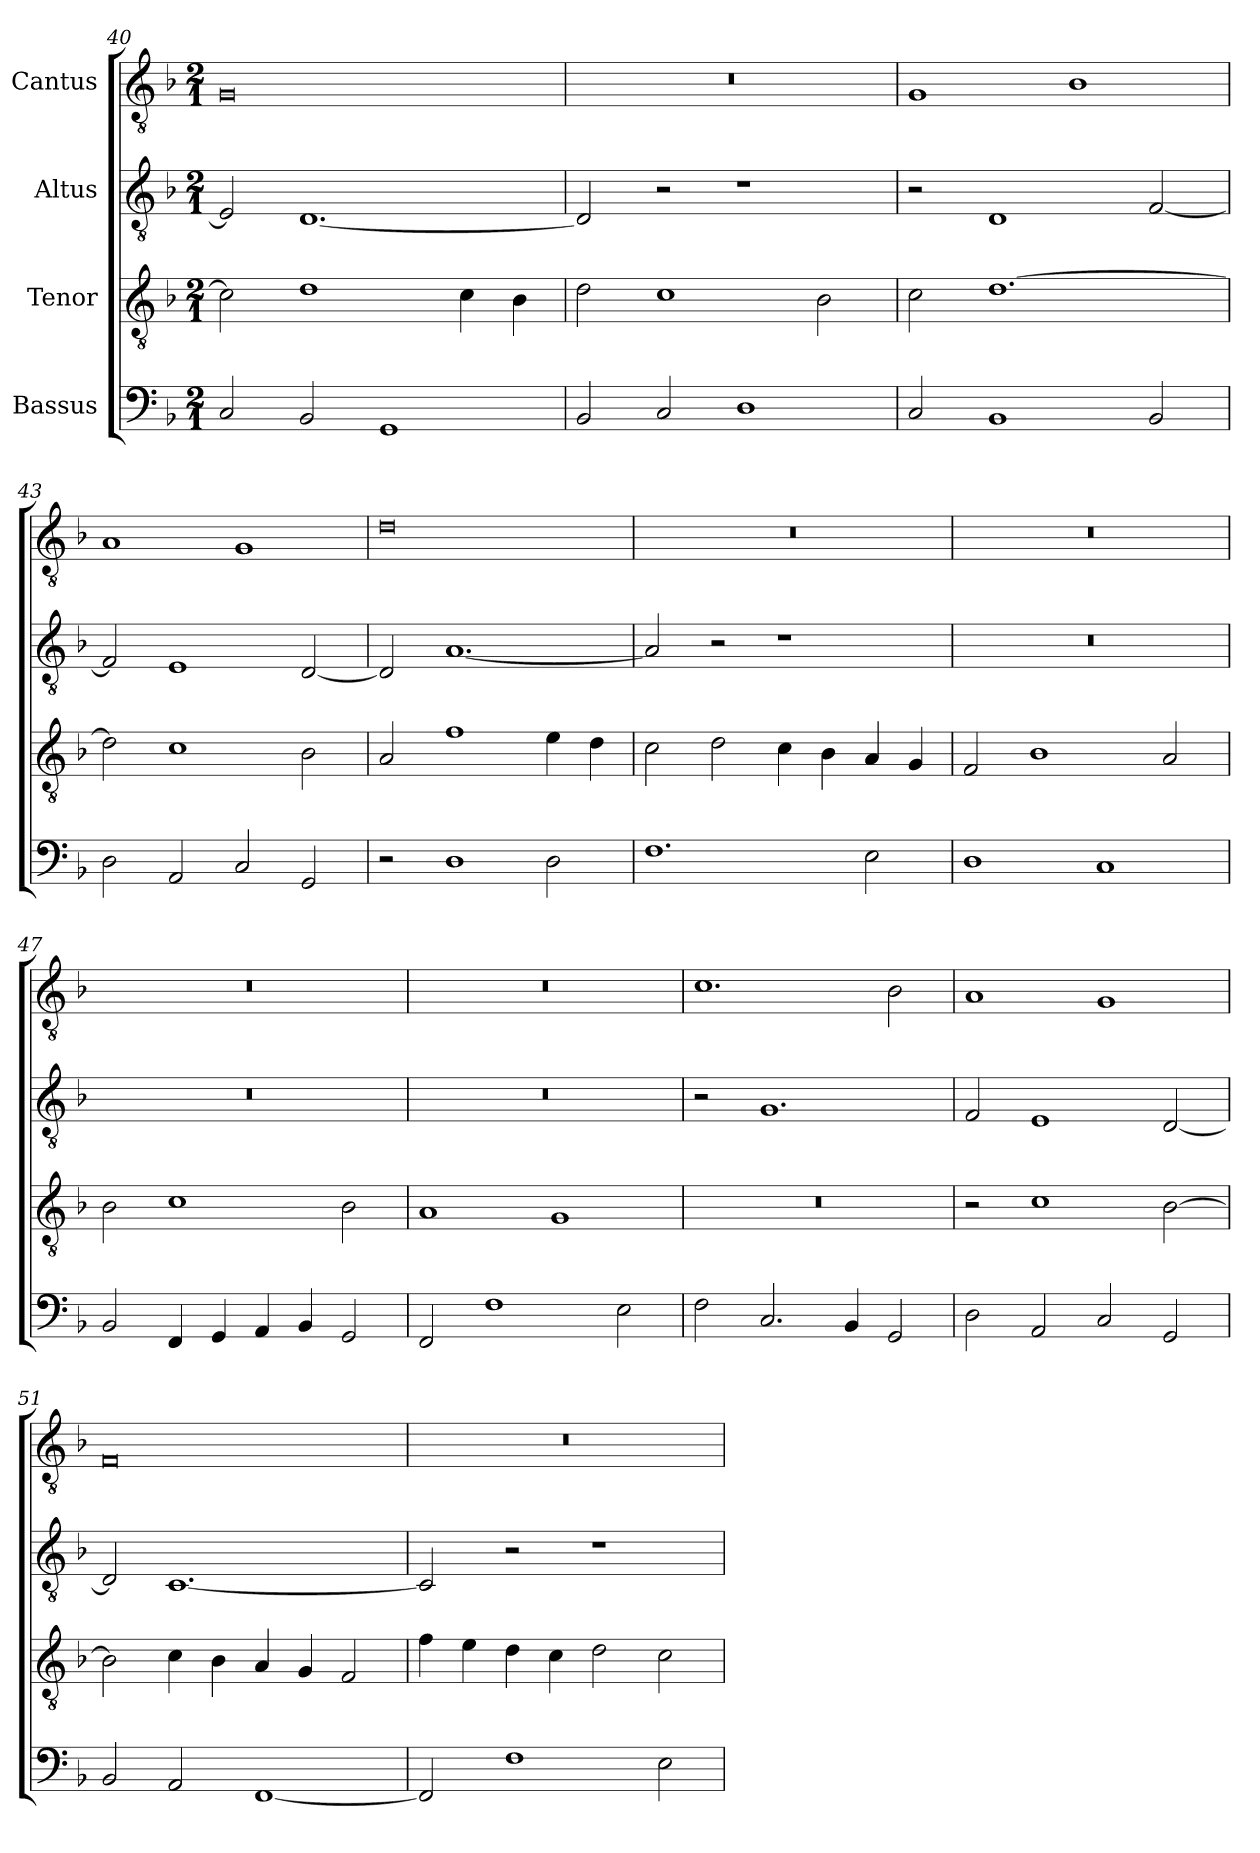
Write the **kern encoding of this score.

**kern	**kern	**kern	**kern
*part4	*part3	*part2	*part1
*staff4	*staff3	*staff2	*staff1
*I"Bassus	*I"Tenor	*I"Altus	*I"Cantus
*clefF4	*clefGv2	*clefGv2	*clefGv2
*	*ITrd7c12	*ITrd7c12	*ITrd7c12
*k[b-]	*k[b-]	*k[b-]	*k[b-]
*F:	*F:	*F:	*F:
*M2/1	*M2/1	*M2/1	*M2/1
=40	=40	=40	=40
2Ci/	2Ci\]	2EEi/]	0GGi
2BB-i/	1Di	[<1.DDi	.
1GGi	.	.	.
.	4Ci\	.	.
.	4BB-i\	.	.
=41	=41	=41	=41
!	!	!	!LO:N:vis=1
2BB-i/	2Di\	2DDi/]	0r
2Ci/	1Ci	2r	.
1Di	.	1r	.
.	2BB-i\	.	.
=42	=42	=42	=42
2Ci/	2Ci\	2r	1GGi
1BB-i	[>1.Di	1DDi	.
.	.	.	1BB-i
2BB-i/	.	[<2FFi/	.
!!LO:LB:g=z
=43	=43	=43	=43
2Di\	2Di\]	2FFi/]	1AAi
2AAi/	1Ci	1EEi	.
2Ci/	.	.	1GGi
2GGi/	2BB-i\	[<2DDi/	.
=44	=44	=44	=44
2r	2AAi/	2DDi/]	0Di
1Di	1Fi	[<1.AAi	.
2Di\	4Ei\	.	.
.	4Di\	.	.
=45	=45	=45	=45
!	!	!	!LO:N:vis=1
1.Fi	2Ci\	2AAi/]	0r
.	2Di\	2r	.
.	4Ci\	1r	.
.	4BB-i\	.	.
2Ei\	4AAi/	.	.
.	4GGi/	.	.
=46	=46	=46	=46
!	!	!LO:N:vis=1	!LO:N:vis=1
1Di	2FFi/	0r	0r
.	1BB-i	.	.
1Ci	.	.	.
.	2AAi/	.	.
=47	=47	=47	=47
!	!	!LO:N:vis=1	!LO:N:vis=1
2BB-i/	2BB-i\	0r	0r
4FFi/	1Ci	.	.
4GGi/	.	.	.
4AAi/	.	.	.
4BB-i/	.	.	.
2GGi/	2BB-i\	.	.
!!LO:LB:g=z
=48	=48	=48	=48
!	!	!LO:N:vis=1	!LO:N:vis=1
2FFi/	1AAi	0r	0r
1Fi	.	.	.
.	1GGi	.	.
2Ei\	.	.	.
=49	=49	=49	=49
!	!LO:N:vis=1	!	!
2Fi\	0r	2r	1.Ci
2.Ci/	.	1.GGi	.
4BB-i/	.	.	.
2GGi/	.	.	2BB-i\
=50	=50	=50	=50
2Di\	2r	2FFi/	1AAi
2AAi/	1Ci	1EEi	.
2Ci/	.	.	1GGi
2GGi/	[>2BB-i\	[<2DDi/	.
=51	=51	=51	=51
2BB-i/	2BB-i\]	2DDi/]	0FFi
2AAi/	4Ci\	[<1.CCi	.
.	4BB-i\	.	.
[<1FFi	4AAi/	.	.
.	4GGi/	.	.
.	2FFi/	.	.
=52	=52	=52	=52
!	!	!	!LO:N:vis=1
2FFi/]	4Fi\	2CCi/]	0r
.	4Ei\	.	.
1Fi	4Di\	2r	.
.	4Ci\	.	.
.	2Di\	1r	.
2Ei\	2Ci\	.	.
=	=	=	=
*-	*-	*-	*-
